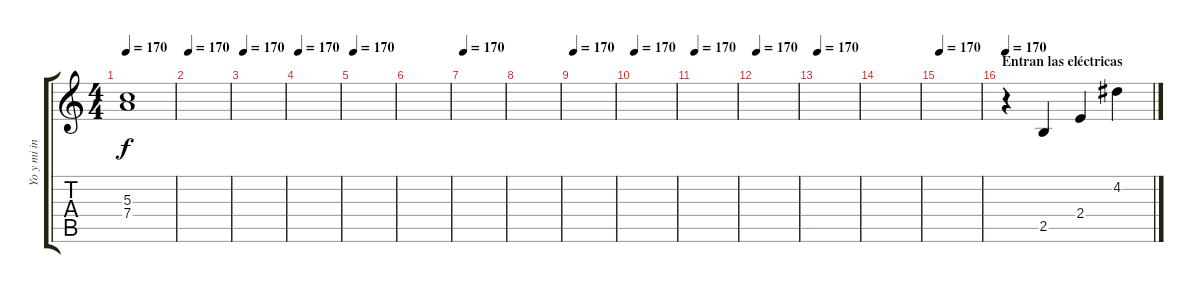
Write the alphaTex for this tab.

\track ("Yo y mi infaltable 2º Guitarra eléctrica" "Yo y mi in") {instrument distortionguitar}
\staff {score tabs}
\tuning (E4 B3 G3 D3 A2 E2) {hide}
\ts (4 4)
\tempo 170
\clef g2
\ks c
(5.3 7.4).1{dy f volume 0} |
\tempo 170
|
\tempo 170
|
\tempo 170
|
\tempo 170
|
|
\tempo 170
|
|
\tempo 170
|
\tempo 170
|
\tempo 170
|
\tempo 170
|
\tempo 170
|
|
\tempo 170
|
\section ("" "Entran las eléctricas")
\tempo 170
r.4{volume 13} 2.5.4 2.4.4 4.2{ss}.4
